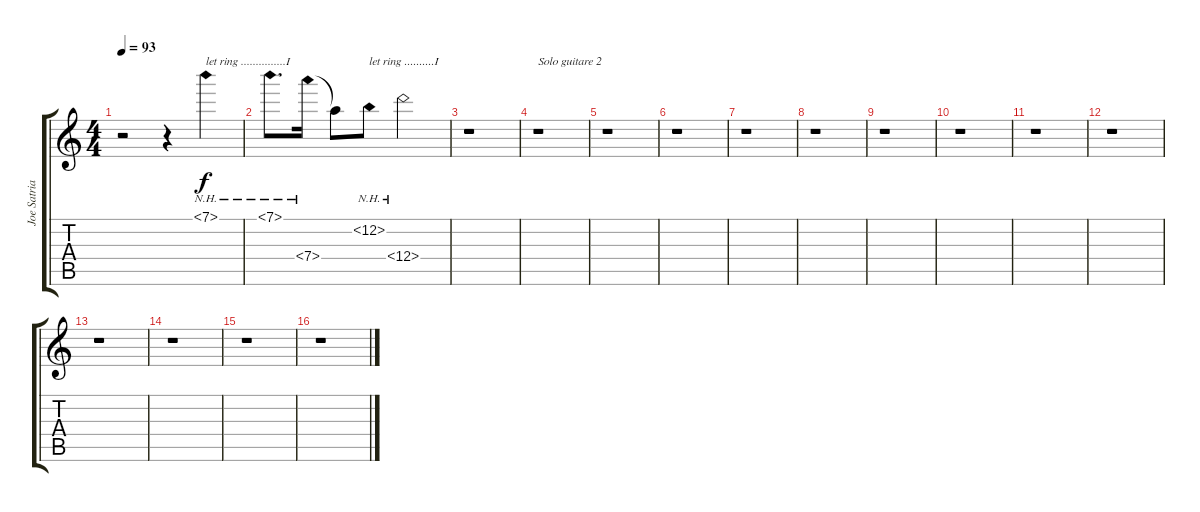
\track ("Joe Satriani" "Joe Satria") {instrument overdrivenguitar}
\staff {score tabs}
\tuning (E4 B3 G4 D4 A3 E3) {hide}
\ts (4 4)
\tempo 93
\clef g2
\ks c
r.2{dy f} r.4 7.1{nh}.4{txt "let ring ...............I"} |
7.1{nh}.8{d} 7.4{nh}.16 7.4{t}.8 12.2{nh}.8{txt "let ring ..........I"} 12.4{nh}.2 |
r.1 |
r.1{txt "Solo guitare 2"} |
r.1 |
r.1 |
r.1 |
r.1 |
r.1 |
r.1 |
r.1 |
r.1 |
r.1 |
r.1 |
r.1 |
r.1
